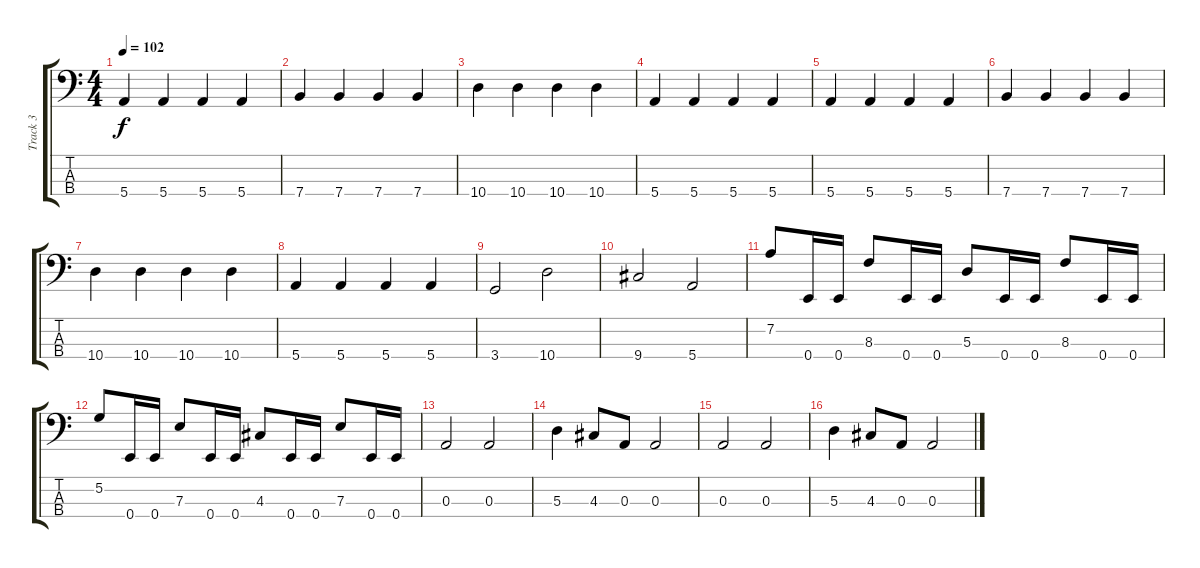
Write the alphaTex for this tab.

\track ("Track 3" "Track 3") {instrument electricbassfinger}
\staff {score tabs}
\tuning (G2 D2 A1 E1) {hide}
\ts (4 4)
\tempo 102
\clef f4
\ks c
5.4.4{dy f} 5.4.4 5.4.4 5.4.4 |
7.4.4 7.4.4 7.4.4 7.4.4 |
10.4.4 10.4.4 10.4.4 10.4.4 |
5.4.4 5.4.4 5.4.4 5.4.4 |
5.4.4 5.4.4 5.4.4 5.4.4 |
7.4.4 7.4.4 7.4.4 7.4.4 |
10.4.4 10.4.4 10.4.4 10.4.4 |
5.4.4 5.4.4 5.4.4 5.4.4 |
3.4.2 10.4.2 |
9.4.2 5.4.2 |
7.2.8 0.4.16 0.4.16 8.3.8 0.4.16 0.4.16 5.3.8 0.4.16 0.4.16 8.3.8 0.4.16 0.4.16 |
5.2.8 0.4.16 0.4.16 7.3.8 0.4.16 0.4.16 4.3.8 0.4.16 0.4.16 7.3.8 0.4.16 0.4.16 |
0.3.2 0.3.2 |
5.3.4 4.3.8 0.3.8 0.3.2 |
0.3.2 0.3.2 |
5.3.4 4.3.8 0.3.8 0.3.2
